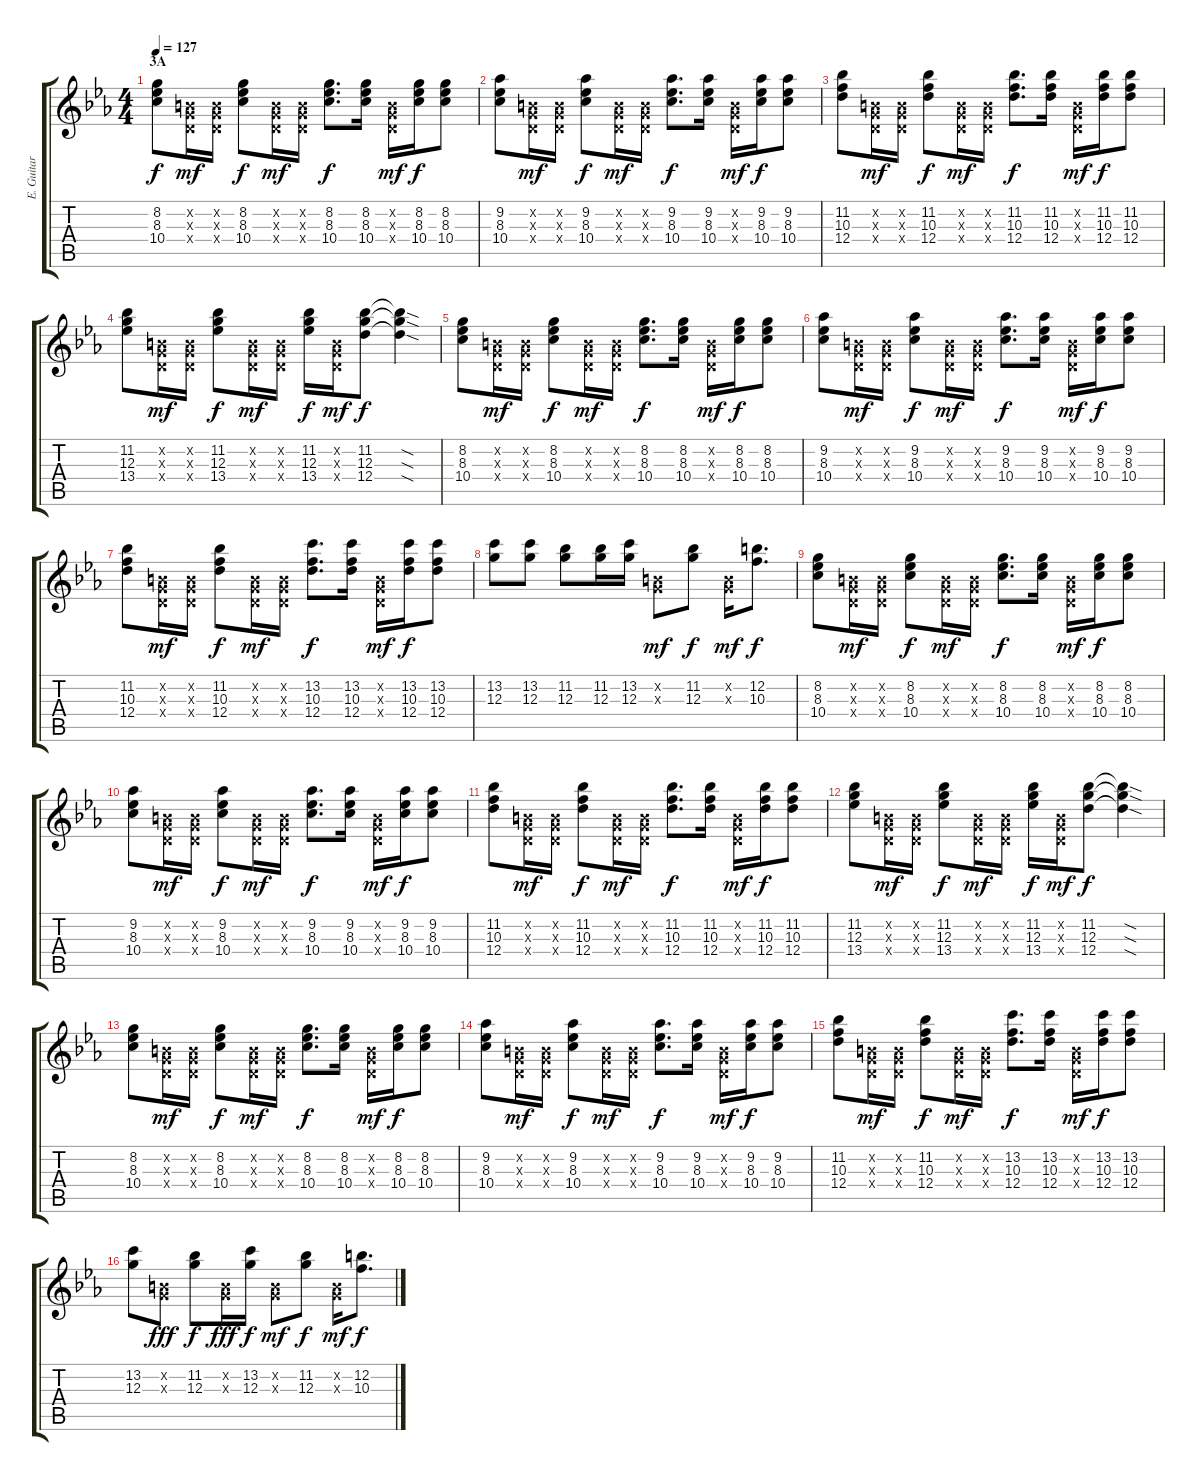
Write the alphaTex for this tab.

\track ("E. Guitar I" "E. Guitar ") {instrument electricguitarclean}
\staff {score tabs}
\tuning (E4 B3 G3 D3 A2 E2) {hide}
\ts (4 4)
\section ("" "3A")
\tempo 127
\clef g2
\ks eb
(8.2 8.3 10.4).8{dy f} (0.2{x} 0.3{x} 0.4{x}).16{dy mf} (0.2{x} 0.3{x} 0.4{x}).16 (8.2 8.3 10.4).8{dy f} (0.2{x} 0.3{x} 0.4{x}).16{dy mf} (0.2{x} 0.3{x} 0.4{x}).16 (8.2 8.3 10.4).8{d dy f} (8.2 8.3 10.4).16 (0.2{x} 0.3{x} 0.4{x}).16{dy mf} (8.2 8.3 10.4).16{dy f} (8.2 8.3 10.4).8 |
(9.2 8.3 10.4).8 (0.2{x} 0.3{x} 0.4{x}).16{dy mf} (0.2{x} 0.3{x} 0.4{x}).16 (9.2 8.3 10.4).8{dy f} (0.2{x} 0.3{x} 0.4{x}).16{dy mf} (0.2{x} 0.3{x} 0.4{x}).16 (9.2 8.3 10.4).8{d dy f} (9.2 8.3 10.4).16 (0.2{x} 0.3{x} 0.4{x}).16{dy mf} (9.2 8.3 10.4).16{dy f} (9.2 8.3 10.4).8 |
(11.2 10.3 12.4).8 (0.2{x} 0.3{x} 0.4{x}).16{dy mf} (0.2{x} 0.3{x} 0.4{x}).16 (11.2 10.3 12.4).8{dy f} (0.2{x} 0.3{x} 0.4{x}).16{dy mf} (0.2{x} 0.3{x} 0.4{x}).16 (11.2 10.3 12.4).8{d dy f} (11.2 10.3 12.4).16 (0.2{x} 0.3{x} 0.4{x}).16{dy mf} (11.2 10.3 12.4).16{dy f} (11.2 10.3 12.4).8 |
(11.2 12.3 13.4).8 (0.2{x} 0.3{x} 0.4{x}).16{dy mf} (0.2{x} 0.3{x} 0.4{x}).16 (11.2 12.3 13.4).8{dy f} (0.2{x} 0.3{x} 0.4{x}).16{dy mf} (0.2{x} 0.3{x} 0.4{x}).16 (11.2 12.3 13.4).16{dy f} (0.2{x} 0.3{x} 0.4{x}).16{dy mf} (11.2 12.3 12.4).8{dy f} (11.2{sod t} 12.3{sod t} 12.4{sod t}).4 |
(8.2 8.3 10.4).8 (0.2{x} 0.3{x} 0.4{x}).16{dy mf} (0.2{x} 0.3{x} 0.4{x}).16 (8.2 8.3 10.4).8{dy f} (0.2{x} 0.3{x} 0.4{x}).16{dy mf} (0.2{x} 0.3{x} 0.4{x}).16 (8.2 8.3 10.4).8{d dy f} (8.2 8.3 10.4).16 (0.2{x} 0.3{x} 0.4{x}).16{dy mf} (8.2 8.3 10.4).16{dy f} (8.2 8.3 10.4).8 |
(9.2 8.3 10.4).8 (0.2{x} 0.3{x} 0.4{x}).16{dy mf} (0.2{x} 0.3{x} 0.4{x}).16 (9.2 8.3 10.4).8{dy f} (0.2{x} 0.3{x} 0.4{x}).16{dy mf} (0.2{x} 0.3{x} 0.4{x}).16 (9.2 8.3 10.4).8{d dy f} (9.2 8.3 10.4).16 (0.2{x} 0.3{x} 0.4{x}).16{dy mf} (9.2 8.3 10.4).16{dy f} (9.2 8.3 10.4).8 |
(11.2 10.3 12.4).8 (0.2{x} 0.3{x} 0.4{x}).16{dy mf} (0.2{x} 0.3{x} 0.4{x}).16 (11.2 10.3 12.4).8{dy f} (0.2{x} 0.3{x} 0.4{x}).16{dy mf} (0.2{x} 0.3{x} 0.4{x}).16 (13.2 10.3 12.4).8{d dy f} (13.2 10.3 12.4).16 (0.2{x} 0.3{x} 0.4{x}).16{dy mf} (13.2 10.3 12.4).16{dy f} (13.2 10.3 12.4).8 |
(13.2 12.3).8 (13.2 12.3).8 (11.2 12.3).8 (11.2 12.3).16 (13.2 12.3).16 (0.2{x} 0.3{x}).8{dy mf} (11.2 12.3).8{dy f} (0.2{x} 0.3{x}).16{dy mf} (12.2 10.3).8{d dy f} |
(8.2 8.3 10.4).8 (0.2{x} 0.3{x} 0.4{x}).16{dy mf} (0.2{x} 0.3{x} 0.4{x}).16 (8.2 8.3 10.4).8{dy f} (0.2{x} 0.3{x} 0.4{x}).16{dy mf} (0.2{x} 0.3{x} 0.4{x}).16 (8.2 8.3 10.4).8{d dy f} (8.2 8.3 10.4).16 (0.2{x} 0.3{x} 0.4{x}).16{dy mf} (8.2 8.3 10.4).16{dy f} (8.2 8.3 10.4).8 |
(9.2 8.3 10.4).8 (0.2{x} 0.3{x} 0.4{x}).16{dy mf} (0.2{x} 0.3{x} 0.4{x}).16 (9.2 8.3 10.4).8{dy f} (0.2{x} 0.3{x} 0.4{x}).16{dy mf} (0.2{x} 0.3{x} 0.4{x}).16 (9.2 8.3 10.4).8{d dy f} (9.2 8.3 10.4).16 (0.2{x} 0.3{x} 0.4{x}).16{dy mf} (9.2 8.3 10.4).16{dy f} (9.2 8.3 10.4).8 |
(11.2 10.3 12.4).8 (0.2{x} 0.3{x} 0.4{x}).16{dy mf} (0.2{x} 0.3{x} 0.4{x}).16 (11.2 10.3 12.4).8{dy f} (0.2{x} 0.3{x} 0.4{x}).16{dy mf} (0.2{x} 0.3{x} 0.4{x}).16 (11.2 10.3 12.4).8{d dy f} (11.2 10.3 12.4).16 (0.2{x} 0.3{x} 0.4{x}).16{dy mf} (11.2 10.3 12.4).16{dy f} (11.2 10.3 12.4).8 |
(11.2 12.3 13.4).8 (0.2{x} 0.3{x} 0.4{x}).16{dy mf} (0.2{x} 0.3{x} 0.4{x}).16 (11.2 12.3 13.4).8{dy f} (0.2{x} 0.3{x} 0.4{x}).16{dy mf} (0.2{x} 0.3{x} 0.4{x}).16 (11.2 12.3 13.4).16{dy f} (0.2{x} 0.3{x} 0.4{x}).16{dy mf} (11.2 12.3 12.4).8{dy f} (11.2{sod t} 12.3{sod t} 12.4{sod t}).4 |
(8.2 8.3 10.4).8 (0.2{x} 0.3{x} 0.4{x}).16{dy mf} (0.2{x} 0.3{x} 0.4{x}).16 (8.2 8.3 10.4).8{dy f} (0.2{x} 0.3{x} 0.4{x}).16{dy mf} (0.2{x} 0.3{x} 0.4{x}).16 (8.2 8.3 10.4).8{d dy f} (8.2 8.3 10.4).16 (0.2{x} 0.3{x} 0.4{x}).16{dy mf} (8.2 8.3 10.4).16{dy f} (8.2 8.3 10.4).8 |
(9.2 8.3 10.4).8 (0.2{x} 0.3{x} 0.4{x}).16{dy mf} (0.2{x} 0.3{x} 0.4{x}).16 (9.2 8.3 10.4).8{dy f} (0.2{x} 0.3{x} 0.4{x}).16{dy mf} (0.2{x} 0.3{x} 0.4{x}).16 (9.2 8.3 10.4).8{d dy f} (9.2 8.3 10.4).16 (0.2{x} 0.3{x} 0.4{x}).16{dy mf} (9.2 8.3 10.4).16{dy f} (9.2 8.3 10.4).8 |
(11.2 10.3 12.4).8 (0.2{x} 0.3{x} 0.4{x}).16{dy mf} (0.2{x} 0.3{x} 0.4{x}).16 (11.2 10.3 12.4).8{dy f} (0.2{x} 0.3{x} 0.4{x}).16{dy mf} (0.2{x} 0.3{x} 0.4{x}).16 (13.2 10.3 12.4).8{d dy f} (13.2 10.3 12.4).16 (0.2{x} 0.3{x} 0.4{x}).16{dy mf} (13.2 10.3 12.4).16{dy f} (13.2 10.3 12.4).8 |
(13.2 12.3).8 (0.2{x} 0.3{x}).8{dy fff} (11.2 12.3).8{dy f} (0.2{x} 0.3{x}).16{dy fff} (13.2 12.3).16{dy f} (0.2{x} 0.3{x}).8{dy mf} (11.2 12.3).8{dy f} (0.2{x} 0.3{x}).16{dy mf} (12.2 10.3).8{d dy f}
